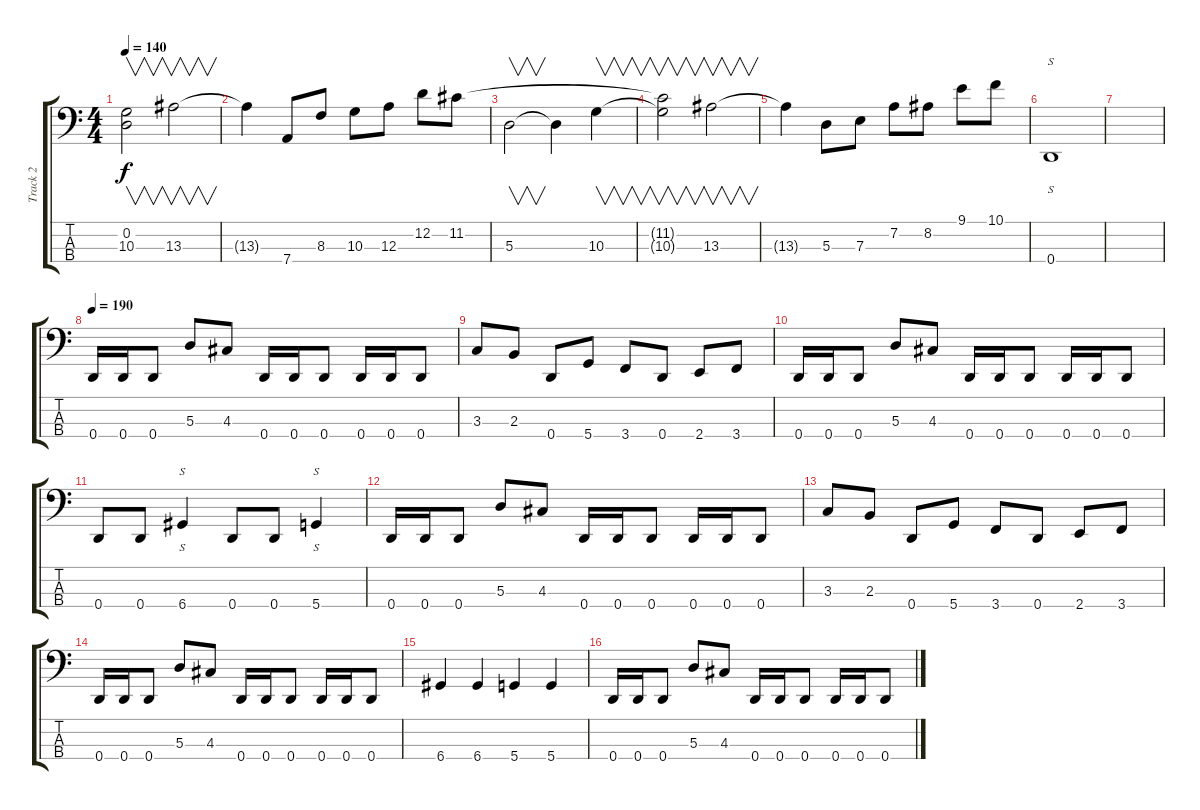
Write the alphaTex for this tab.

\track ("Track 2" "Track 2") {instrument electricbassfinger}
\staff {score tabs}
\tuning (G2 D2 A1 D1) {hide}
\ts (4 4)
\tempo 140
\clef f4
\ks c
(0.2 10.3{t}).2{v dy f} 13.3.2{v} |
13.3{t}.4 7.4.8 8.3.8 10.3.8 12.3.8 12.2.8 11.2.8 |
5.3.2{v} 5.3{t}.4 10.3.4{v} |
(11.2{t} 10.3{t}).2{v} 13.3.2{v} |
13.3{t}.4 5.3.8 7.3.8 7.2.8 8.2.8 9.1.8 10.1.8 |
0.4.1{s} |
|
\tempo 190
0.4.16 0.4.16 0.4.8 5.3.8 4.3.8 0.4.16 0.4.16 0.4.8 0.4.16 0.4.16 0.4.8 |
3.3.8 2.3.8 0.4.8 5.4.8 3.4.8 0.4.8 2.4.8 3.4.8 |
0.4.16 0.4.16 0.4.8 5.3.8 4.3.8 0.4.16 0.4.16 0.4.8 0.4.16 0.4.16 0.4.8 |
0.4.8 0.4.8 6.4.4{s} 0.4.8 0.4.8 5.4.4{s} |
0.4.16 0.4.16 0.4.8 5.3.8 4.3.8 0.4.16 0.4.16 0.4.8 0.4.16 0.4.16 0.4.8 |
3.3.8 2.3.8 0.4.8 5.4.8 3.4.8 0.4.8 2.4.8 3.4.8 |
0.4.16 0.4.16 0.4.8 5.3.8 4.3.8 0.4.16 0.4.16 0.4.8 0.4.16 0.4.16 0.4.8 |
6.4.4 6.4.4 5.4.4 5.4.4 |
0.4.16 0.4.16 0.4.8 5.3.8 4.3.8 0.4.16 0.4.16 0.4.8 0.4.16 0.4.16 0.4.8
